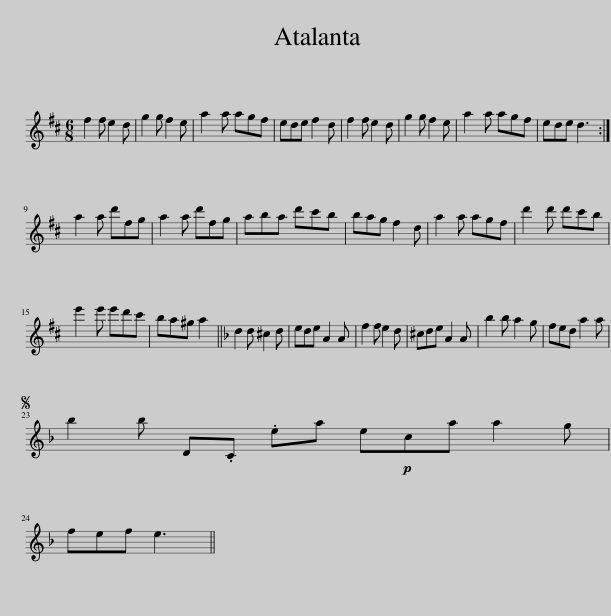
X:1
L:1/8
M:6/8
I:linebreak $
K:D
V:1 treble
V:1
 f2 f e2 d | g2 g f2 e | a2 a agf | ede f2 d | f2 f e2 d | %5
 g2 g f2 e | a2 a agf | ede d3 :|$ a2 a d'fg | a2 a d'fg | %10
 aba d'c'b | bag f2 d | a2 a agf | d'2 d' d'c'b |$ e'2 e' e'd'c' | %15
 ba^g a2 ||[K:Dmin] d2 d ^c2 d | ede A2 A | f2 f e2 d | ^cde A2 A | %20
 b2 b a2 g | fed a2 a |$S b2 b D.C .ea e!p!ca a2 g |$ fef e3 || %24
